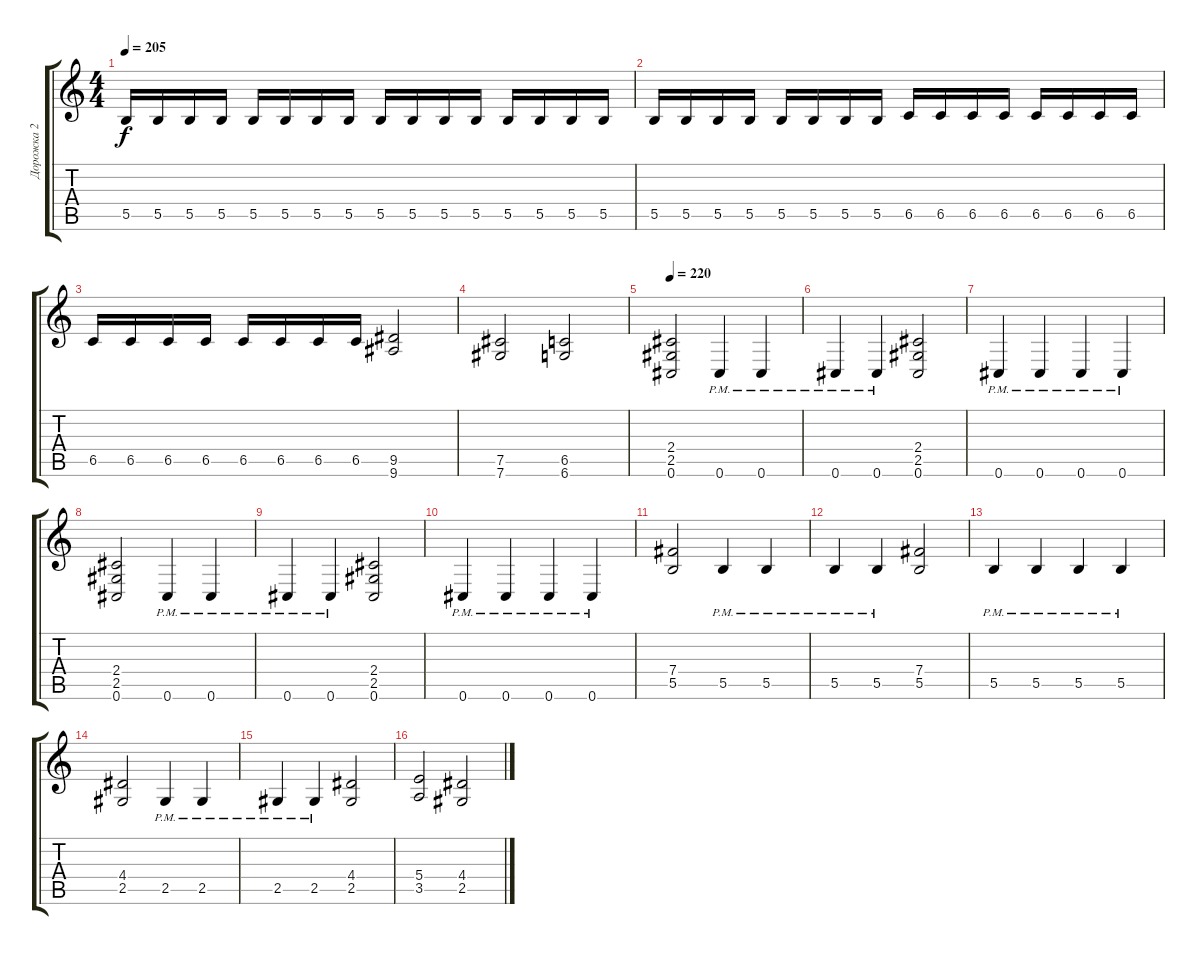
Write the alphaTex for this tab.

\track ("Дорожка 2" "Дорожка 2") {instrument distortionguitar}
\staff {score tabs}
\tuning (Db4 Ab3 E3 B2 Gb2 Db2) {hide}
\ts (4 4)
\tempo 205
\clef g2
\ks c
5.5.16{dy f} 5.5.16 5.5.16 5.5.16 5.5.16 5.5.16 5.5.16 5.5.16 5.5.16 5.5.16 5.5.16 5.5.16 5.5.16 5.5.16 5.5.16 5.5.16 |
5.5.16 5.5.16 5.5.16 5.5.16 5.5.16 5.5.16 5.5.16 5.5.16 6.5.16 6.5.16 6.5.16 6.5.16 6.5.16 6.5.16 6.5.16 6.5.16 |
6.5.16 6.5.16 6.5.16 6.5.16 6.5.16 6.5.16 6.5.16 6.5.16 (9.5 9.6).2 |
(7.5 7.6).2 (6.5 6.6).2 |
\tempo 220
(2.4 2.5 0.6).2 0.6{pm}.4 0.6{pm}.4 |
0.6{pm}.4 0.6{pm}.4 (2.4 2.5 0.6).2 |
0.6{pm}.4 0.6{pm}.4 0.6{pm}.4 0.6{pm}.4 |
(2.4 2.5 0.6).2 0.6{pm}.4 0.6{pm}.4 |
0.6{pm}.4 0.6{pm}.4 (2.4 2.5 0.6).2 |
0.6{pm}.4 0.6{pm}.4 0.6{pm}.4 0.6{pm}.4 |
(7.4 5.5).2 5.5{pm}.4 5.5{pm}.4 |
5.5{pm}.4 5.5{pm}.4 (7.4 5.5).2 |
5.5{pm}.4 5.5{pm}.4 5.5{pm}.4 5.5{pm}.4 |
(4.4 2.5).2 2.5{pm}.4 2.5{pm}.4 |
2.5{pm}.4 2.5{pm}.4 (4.4 2.5).2 |
(5.4 3.5).2 (4.4 2.5).2
